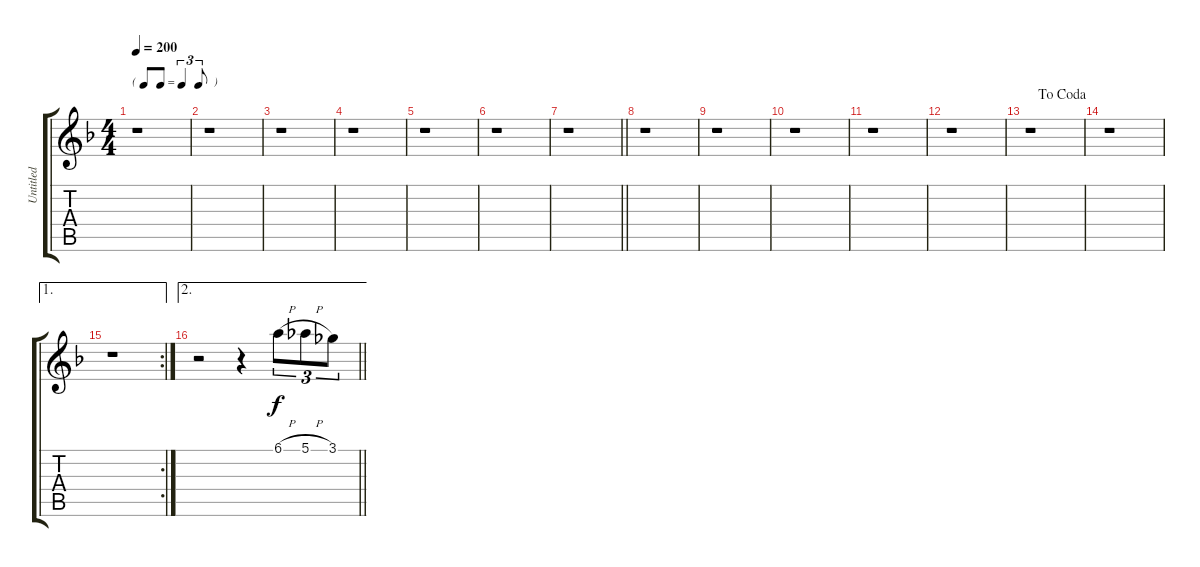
\track ("Untitled" "Untitled") {instrument overdrivenguitar}
\staff {score tabs}
\tuning (Eb4 Bb3 Gb3 Db3 Ab2 Eb2) {hide}
\ts (4 4)
\tf triplet8th
\tempo 200
\clef g2
\ks f
r.1{dy f} |
r.1 |
r.1 |
r.1 |
r.1 |
r.1 |
\barLineRight lightlight
r.1 |
r.1 |
r.1 |
r.1 |
r.1 |
r.1 |
\jump dacoda
r.1 |
r.1 |
\ae 1
\rc 2
r.1 |
\ae 2
\barLineRight lightlight
r.2 r.4 6.1{h}.8{tu (3 2)} 5.1{h}.8{tu (3 2)} 3.1.8{tu (3 2)}
